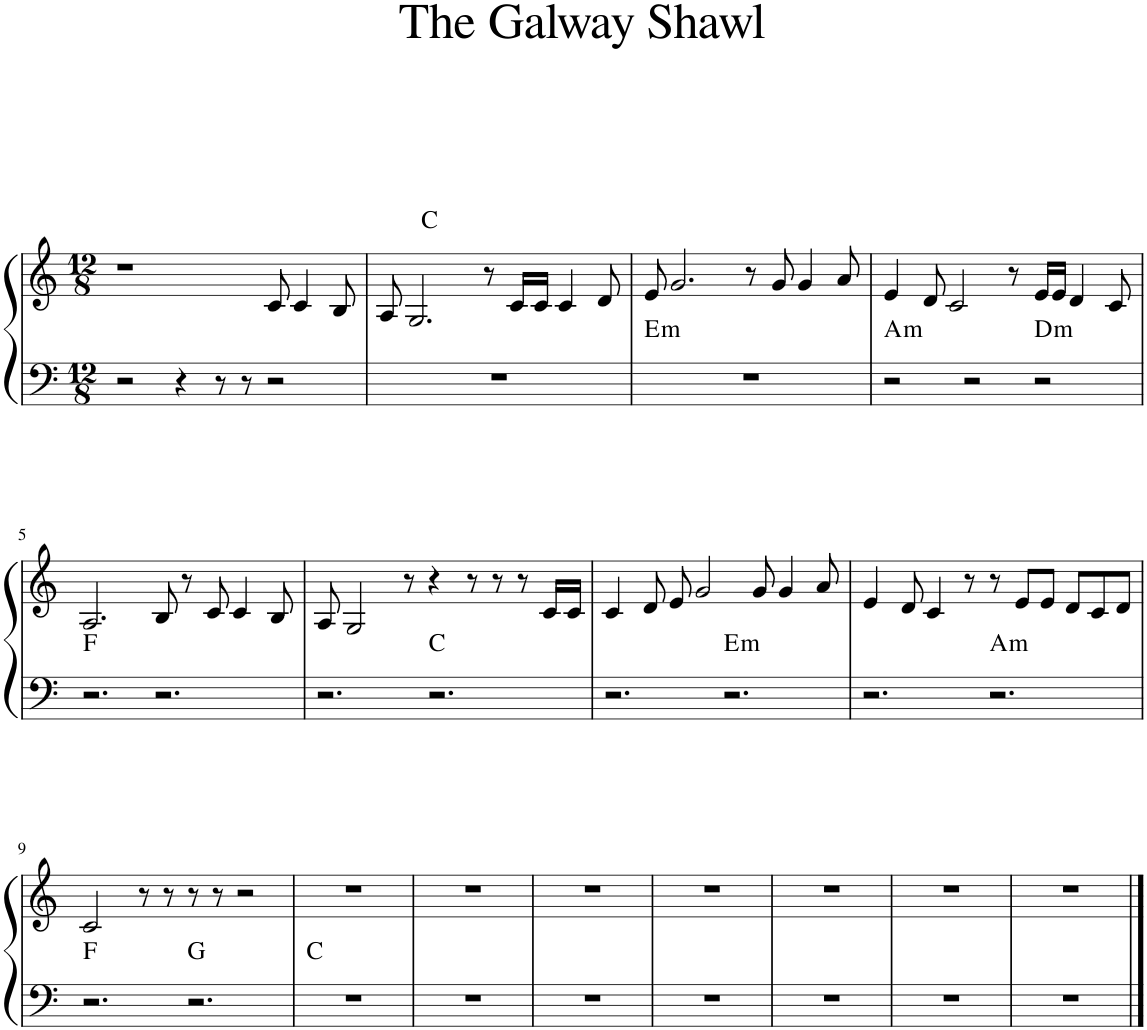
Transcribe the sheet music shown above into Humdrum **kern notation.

**kern	**kern	**harte
*part1	*part1	*part1
*staff2	*staff1	*
*I"Piano	*	*
*I'Pno.	*	*
*clefF4	*clefG2	*
*k[]	*k[]	*
*M12/8	*M12/8	*
=1	=1	=1
2r	1r	.
4r	.	.
8r	.	.
8r	.	.
2r	8c/	.
.	4c/	.
.	8B/	.
=2	=2	=2
*	*^	*
1.r	8A/	4ryy	.
.	2.G/	.	.
.	.	1ryy	C:maj
.	8r	.	.
.	16c/LL	.	.
.	16c/JJ	.	.
.	4c/	.	.
.	.	4ryy	.
.	8d/	.	.
=3	=3	=3	=3
!	!	!	!LO:H:kt=m
*	*v	*v	*
1.r	8e/	E:min
.	2.g/	.
.	8r	.
.	8g/	.
.	4g/	.
.	8a/	.
=4	=4	=4
!	!	!LO:H:kt=m
2r	4e/	A:min
.	8d/	.
.	2c/	.
2r	.	.
.	8r	.
!	!	!LO:H:kt=m
2r	16e/LL	D:min
.	16e/JJ	.
.	4d/	.
.	8c/	.
!!LO:LB:g=z
=5	=5	=5
2.r	2.A/	F:maj
2.r	8B/	.
.	8r	.
.	8c/	.
.	4c/	.
.	8B/	.
=6	=6	=6
2.r	8A/	.
.	2G/	.
.	8r	.
2.r	4r	C:maj
.	8r	.
.	8r	.
.	8r	.
.	16c/LL	.
.	16c/JJ	.
=7	=7	=7
*	*^	*
2.r	4c/	2.ryy	.
.	8d/	.	.
.	8e/	.	.
.	2g/	.	.
!	!	!	!LO:H:kt=m
2.r	.	2.ryy	E:min
.	8g/	.	.
.	4g/	.	.
.	8a/	.	.
*	*v	*v	*
=8	=8	=8
2.r	4e/	.
.	8d/	.
.	4c/	.
.	8r	.
!	!	!LO:H:kt=m
2.r	8r	A:min
.	8e/L	.
.	8e/J	.
.	8d/L	.
.	8c/	.
.	8d/J	.
!!LO:LB:g=z
=9	=9	=9
2.r	2c/	F:maj
.	8r	.
.	8r	.
2.r	8r	G:maj
.	8r	.
.	2r	.
=10	=10	=10
1.r	1.r	C:maj
=11	=11	=11
1.r	1.r	.
=12	=12	=12
1.r	1.r	.
=13	=13	=13
1.r	1.r	.
=14	=14	=14
1.r	1.r	.
=15	=15	=15
1.r	1.r	.
=16	=16	=16
1.r	1.r	.
==	==	==
*-	*-	*-
